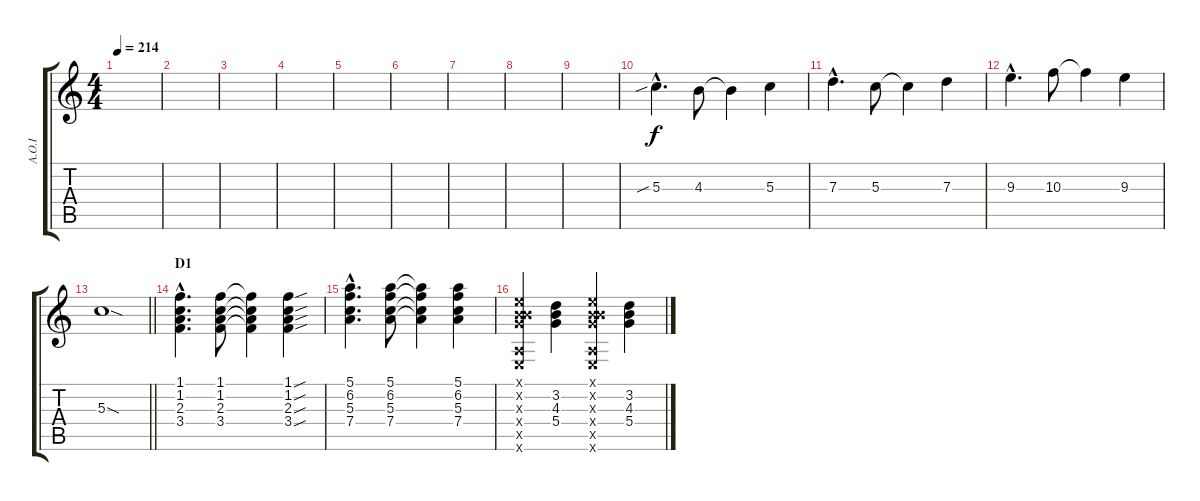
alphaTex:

\track ("A.O.I" "A.O.I") {instrument distortionguitar}
\staff {score tabs}
\tuning (E4 B3 G3 D3 A2 E2) {hide}
\ts (4 4)
\tempo 214
\clef g2
\ks c
|
|
|
|
|
|
|
|
|
5.3{sib hac}.4{d dy f volume 12 balance 8} 4.3.8 4.3{t}.4 5.3.4 |
7.3{hac}.4{d} 5.3.8 5.3{t}.4 7.3.4 |
9.3{hac}.4{d} 10.3.8 10.3{t}.4 9.3.4 |
\barLineRight lightlight
5.3{sod}.1 |
\section ("" "D1")
(1.1{hac} 1.2{hac} 2.3{hac} 3.4{hac}).4{d volume 10 balance 13} (1.1 1.2 2.3 3.4).8 (1.1{t} 1.2{t} 2.3{t} 3.4{t}).4 (1.1{sou} 1.2{sou} 2.3{sou} 3.4{sou}).4 |
(5.1{hac} 6.2{hac} 5.3{hac} 7.4{hac}).4{d} (5.1 6.2 5.3 7.4).8 (5.1{t} 6.2{t} 5.3{t} 7.4{t}).4 (5.1 6.2 5.3 7.4).4 |
(0.1{x} 0.2{x} 4.3{x} 5.4{x} 0.5{x} 0.6{x}).4 (3.2 4.3 5.4).4 (0.1{x} 0.2{x} 4.3{x} 5.4{x} 0.5{x} 0.6{x}).4 (3.2 4.3 5.4).4
